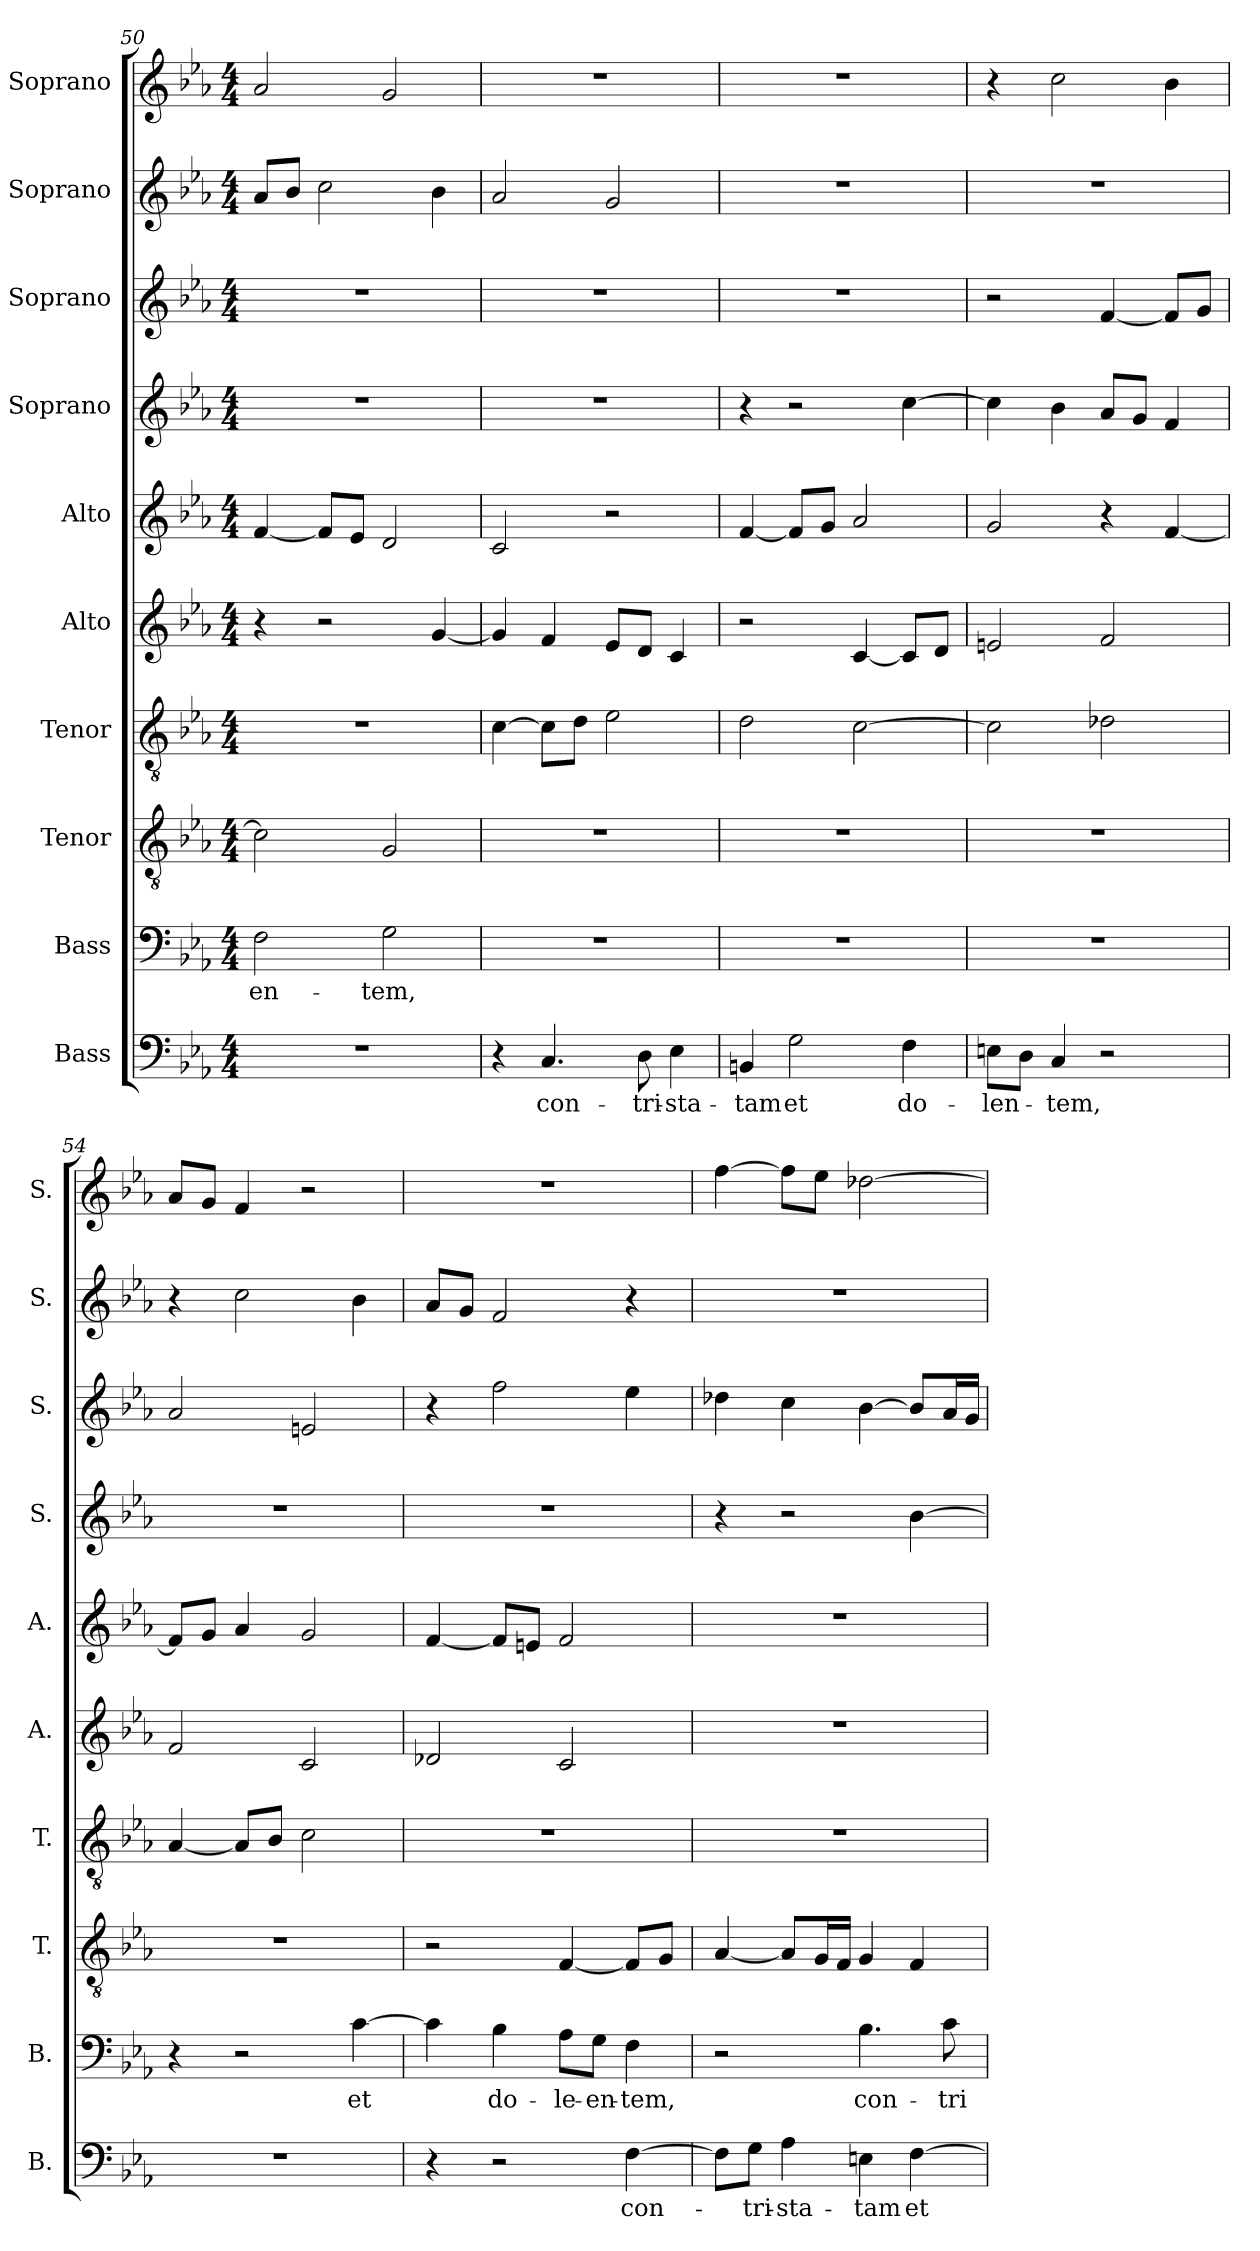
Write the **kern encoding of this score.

**kern	**text	**kern	**text	**kern	**kern	**kern	**kern	**kern	**kern	**kern	**kern
*part10	*part10	*part9	*part9	*part8	*part7	*part6	*part5	*part4	*part3	*part2	*part1
*staff10	*staff10	*staff9	*staff9	*staff8	*staff7	*staff6	*staff5	*staff4	*staff3	*staff2	*staff1
*I"Bass	*	*I"Bass	*	*I"Tenor	*I"Tenor	*I"Alto	*I"Alto	*I"Soprano	*I"Soprano	*I"Soprano	*I"Soprano
*I'B.	*	*I'B.	*	*I'T.	*I'T.	*I'A.	*I'A.	*I'S.	*I'S.	*I'S.	*I'S.
*clefF4	*	*clefF4	*	*clefGv2	*clefGv2	*clefG2	*clefG2	*clefG2	*clefG2	*clefG2	*clefG2
*k[b-e-a-]	*	*k[b-e-a-]	*	*k[b-e-a-]	*k[b-e-a-]	*k[b-e-a-]	*k[b-e-a-]	*k[b-e-a-]	*k[b-e-a-]	*k[b-e-a-]	*k[b-e-a-]
*M4/4	*	*M4/4	*	*M4/4	*M4/4	*M4/4	*M4/4	*M4/4	*M4/4	*M4/4	*M4/4
=50	=50	=50	=50	=50	=50	=50	=50	=50	=50	=50	=50
1r	.	2F\	-en-	2c\]	1r	4r	[4f/	1r	1r	8a-/L	2a-/
.	.	.	.	.	.	.	.	.	.	8b-/J	.
.	.	.	.	.	.	2r	8f/L]	.	.	2cc\	.
.	.	.	.	.	.	.	8e-/J	.	.	.	.
.	.	2G\	-tem,	2G/	.	.	2d/	.	.	.	2g/
.	.	.	.	.	.	[4g/	.	.	.	4b-\	.
=51	=51	=51	=51	=51	=51	=51	=51	=51	=51	=51	=51
4r	.	1r	.	1r	[4c\	4g/]	2c/	1r	1r	2a-/	1r
4.C/	con-	.	.	.	8c\L]	4f/	.	.	.	.	.
.	.	.	.	.	8d\J	.	.	.	.	.	.
.	.	.	.	.	2e-\	8e-/L	2r	.	.	2g/	.
8D\	-tri-	.	.	.	.	8d/J	.	.	.	.	.
4E-\	-sta-	.	.	.	.	4c/	.	.	.	.	.
=52	=52	=52	=52	=52	=52	=52	=52	=52	=52	=52	=52
4BBn/	-tam	1r	.	1r	2d\	2r	[4f/	4r	1r	1r	1r
2G\	et	.	.	.	.	.	8f/L]	2r	.	.	.
.	.	.	.	.	.	.	8g/J	.	.	.	.
.	.	.	.	.	[2c\	[4c/	2a-/	.	.	.	.
4F\	do-	.	.	.	.	8c/L]	.	[4cc\	.	.	.
.	.	.	.	.	.	8d/J	.	.	.	.	.
!!LO:PB:g=z
=53	=53	=53	=53	=53	=53	=53	=53	=53	=53	=53	=53
8En\L	-len-	1r	.	1r	2c\]	2en/	2g/	4cc\]	2r	1r	4r
8D\J	.	.	.	.	.	.	.	.	.	.	.
4C/	-tem,	.	.	.	.	.	.	4b-\	.	.	2cc\
2r	.	.	.	.	2d-X\	2f/	4r	8a-/L	[4f/	.	.
.	.	.	.	.	.	.	.	8g/J	.	.	.
.	.	.	.	.	.	.	[4f/	4f/	8f/L]	.	4b-\
.	.	.	.	.	.	.	.	.	8g/J	.	.
=54	=54	=54	=54	=54	=54	=54	=54	=54	=54	=54	=54
1r	.	4r	.	1r	[4A-/	2f/	8f/L]	1r	2a-/	4r	8a-/L
.	.	.	.	.	.	.	8g/J	.	.	.	8g/J
.	.	2r	.	.	8A-/L]	.	4a-/	.	.	2cc\	4f/
.	.	.	.	.	8B-/J	.	.	.	.	.	.
.	.	.	.	.	2c\	2c/	2g/	.	2en/	.	2r
.	.	[4c\	et	.	.	.	.	.	.	4b-\	.
=55	=55	=55	=55	=55	=55	=55	=55	=55	=55	=55	=55
4r	.	4c\]	.	2r	1r	2d-X/	[4f/	1r	4r	8a-/L	1r
.	.	.	.	.	.	.	.	.	.	8g/J	.
2r	.	4B-\	do-	.	.	.	8f/L]	.	2ff\	2f/	.
.	.	.	.	.	.	.	8en/J	.	.	.	.
.	.	8A-\L	-le-	[4F/	.	2c/	2f/	.	.	.	.
.	.	8G\J	-en-	.	.	.	.	.	.	.	.
[4F\	con-	4F\	-tem,	8F/L]	.	.	.	.	4ee-\	4r	.
.	.	.	.	8G/J	.	.	.	.	.	.	.
=56	=56	=56	=56	=56	=56	=56	=56	=56	=56	=56	=56
8F\L]	.	2r	.	[4A-/	1r	1r	1r	4r	4dd-X\	1r	[4ff\
8G\J	-tri-	.	.	.	.	.	.	.	.	.	.
4A-\	-sta-	.	.	8A-/L]	.	.	.	2r	4cc\	.	8ff\L]
.	.	.	.	16G/L	.	.	.	.	.	.	8ee-\J
.	.	.	.	16F/JJ	.	.	.	.	.	.	.
4En\	-tam	4.B-\	con-	4G/	.	.	.	.	[4b-\	.	[2dd-X\
[4F\	et	.	.	4F/	.	.	.	[4b-\	8b-/L]	.	.
.	.	8c\	-tri-	.	.	.	.	.	16a-/L	.	.
.	.	.	.	.	.	.	.	.	16g/JJ	.	.
=	=	=	=	=	=	=	=	=	=	=	=
*-	*-	*-	*-	*-	*-	*-	*-	*-	*-	*-	*-
